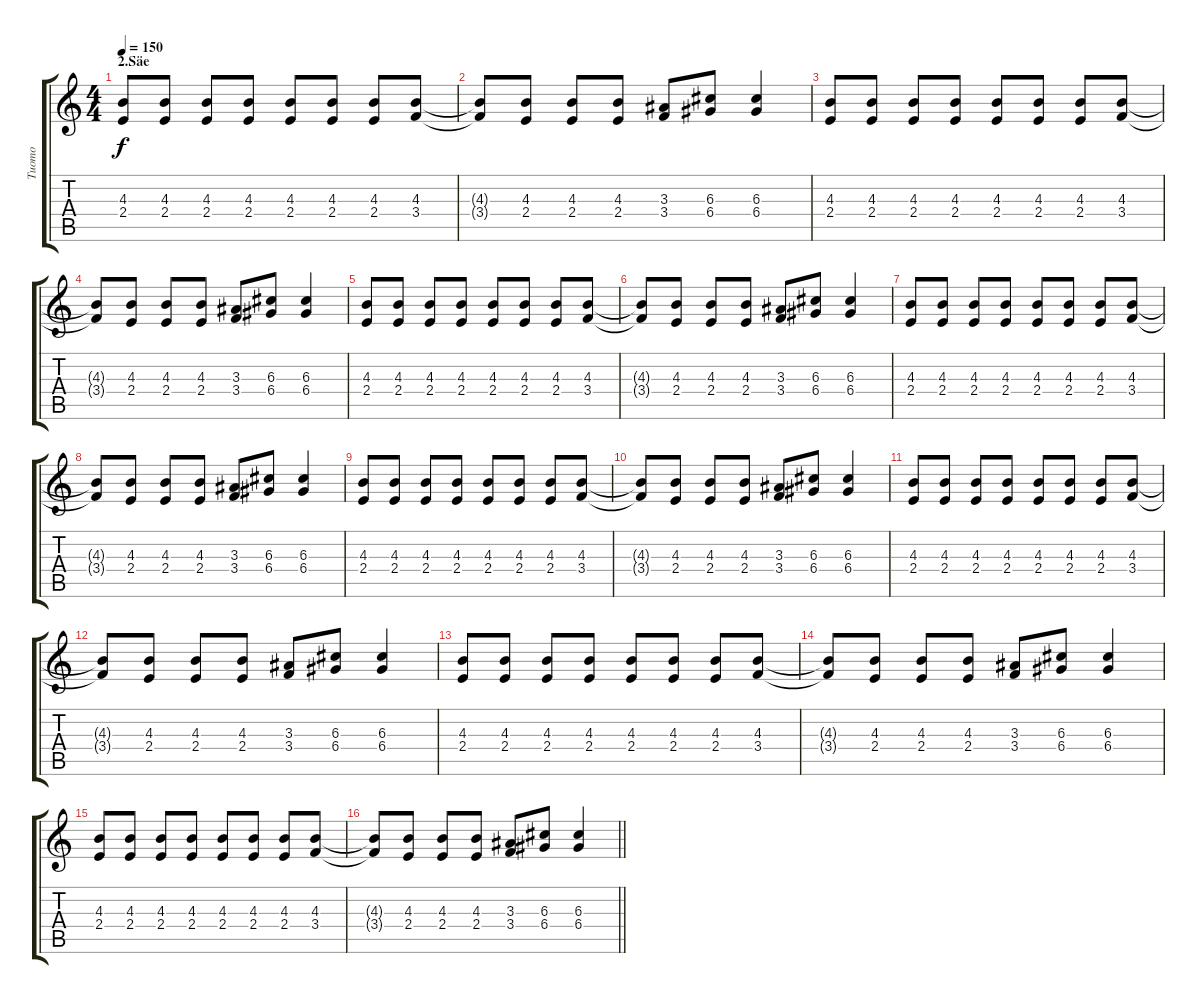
\track ("Tuomo" "Tuomo") {instrument distortionguitar}
\staff {score tabs}
\tuning (E4 B3 G3 D3 A2 D2) {hide}
\ts (4 4)
\section ("" "2.Säe")
\tempo 150
\clef g2
\ks c
(4.3 2.4).8{dy f} (4.3 2.4).8 (4.3 2.4).8 (4.3 2.4).8 (4.3 2.4).8 (4.3 2.4).8 (4.3 2.4).8 (4.3 3.4).8 |
(4.3{t} 3.4{t}).8 (4.3 2.4).8 (4.3 2.4).8 (4.3 2.4).8 (3.3 3.4).8 (6.3 6.4).8 (6.3 6.4).4 |
(4.3 2.4).8 (4.3 2.4).8 (4.3 2.4).8 (4.3 2.4).8 (4.3 2.4).8 (4.3 2.4).8 (4.3 2.4).8 (4.3 3.4).8 |
(4.3{t} 3.4{t}).8 (4.3 2.4).8 (4.3 2.4).8 (4.3 2.4).8 (3.3 3.4).8 (6.3 6.4).8 (6.3 6.4).4 |
(4.3 2.4).8 (4.3 2.4).8 (4.3 2.4).8 (4.3 2.4).8 (4.3 2.4).8 (4.3 2.4).8 (4.3 2.4).8 (4.3 3.4).8 |
(4.3{t} 3.4{t}).8 (4.3 2.4).8 (4.3 2.4).8 (4.3 2.4).8 (3.3 3.4).8 (6.3 6.4).8 (6.3 6.4).4 |
(4.3 2.4).8 (4.3 2.4).8 (4.3 2.4).8 (4.3 2.4).8 (4.3 2.4).8 (4.3 2.4).8 (4.3 2.4).8 (4.3 3.4).8 |
(4.3{t} 3.4{t}).8 (4.3 2.4).8 (4.3 2.4).8 (4.3 2.4).8 (3.3 3.4).8 (6.3 6.4).8 (6.3 6.4).4 |
(4.3 2.4).8 (4.3 2.4).8 (4.3 2.4).8 (4.3 2.4).8 (4.3 2.4).8 (4.3 2.4).8 (4.3 2.4).8 (4.3 3.4).8 |
(4.3{t} 3.4{t}).8 (4.3 2.4).8 (4.3 2.4).8 (4.3 2.4).8 (3.3 3.4).8 (6.3 6.4).8 (6.3 6.4).4 |
(4.3 2.4).8 (4.3 2.4).8 (4.3 2.4).8 (4.3 2.4).8 (4.3 2.4).8 (4.3 2.4).8 (4.3 2.4).8 (4.3 3.4).8 |
(4.3{t} 3.4{t}).8 (4.3 2.4).8 (4.3 2.4).8 (4.3 2.4).8 (3.3 3.4).8 (6.3 6.4).8 (6.3 6.4).4 |
(4.3 2.4).8 (4.3 2.4).8 (4.3 2.4).8 (4.3 2.4).8 (4.3 2.4).8 (4.3 2.4).8 (4.3 2.4).8 (4.3 3.4).8 |
(4.3{t} 3.4{t}).8 (4.3 2.4).8 (4.3 2.4).8 (4.3 2.4).8 (3.3 3.4).8 (6.3 6.4).8 (6.3 6.4).4 |
(4.3 2.4).8 (4.3 2.4).8 (4.3 2.4).8 (4.3 2.4).8 (4.3 2.4).8 (4.3 2.4).8 (4.3 2.4).8 (4.3 3.4).8 |
\barLineRight lightlight
(4.3{t} 3.4{t}).8 (4.3 2.4).8 (4.3 2.4).8 (4.3 2.4).8 (3.3 3.4).8 (6.3 6.4).8 (6.3 6.4).4
